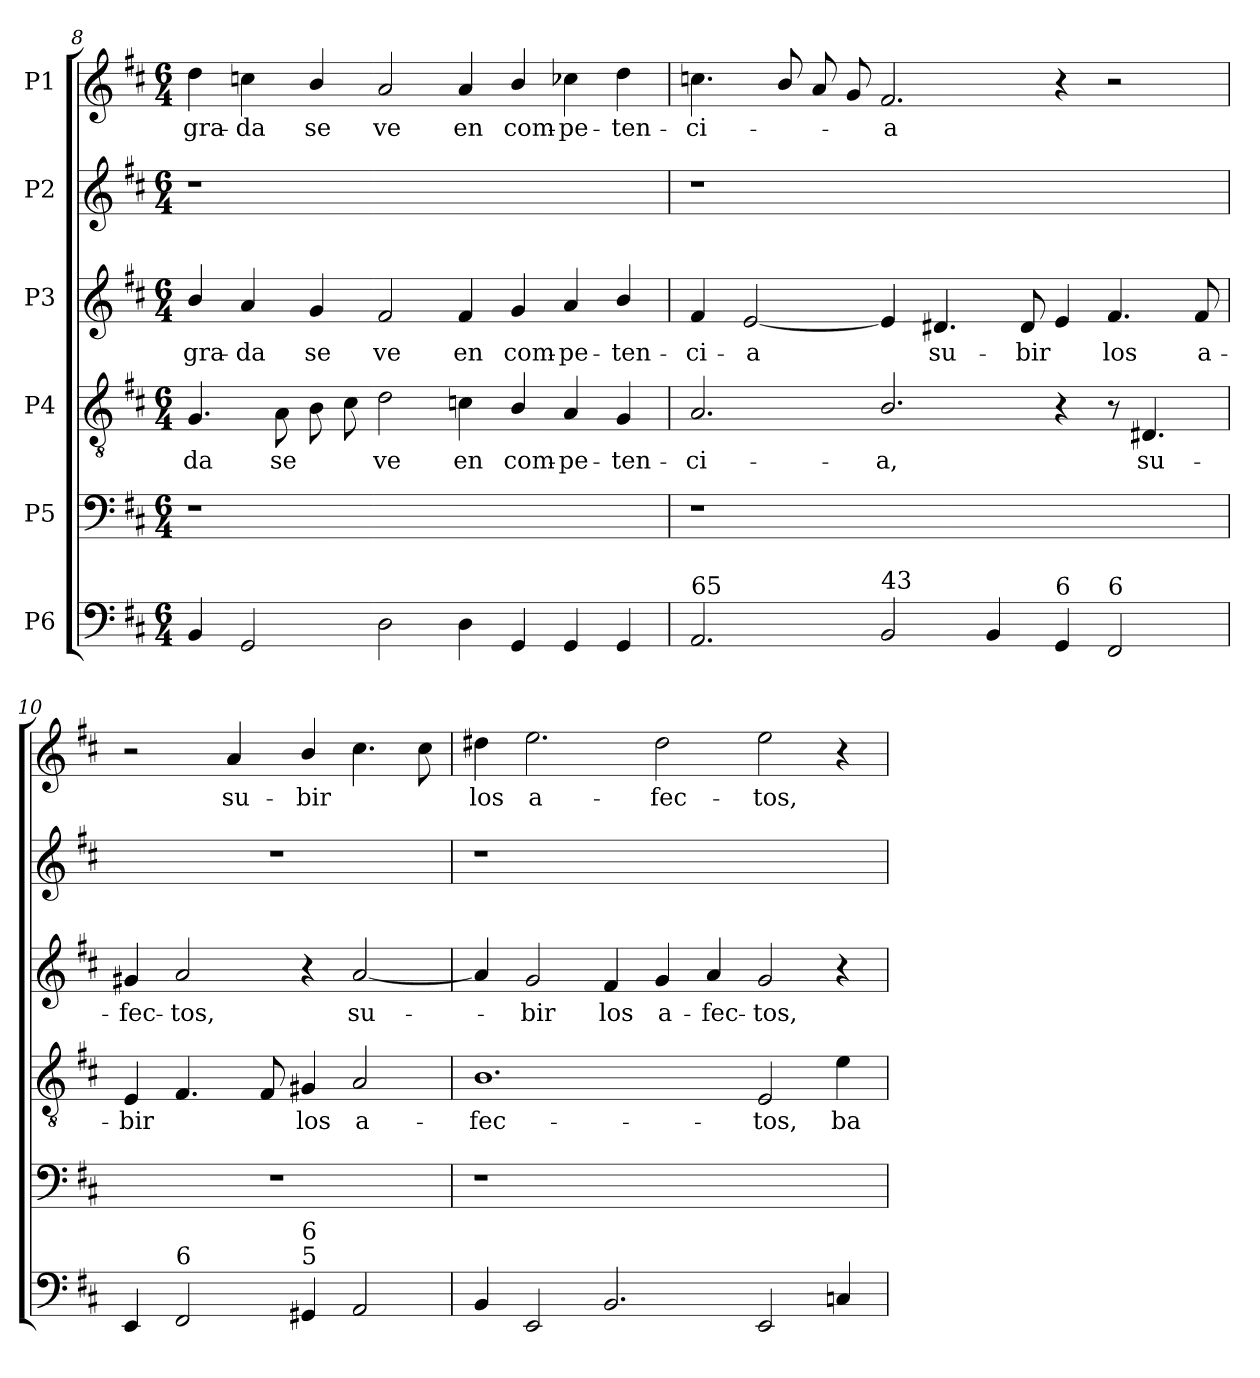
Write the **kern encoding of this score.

**kern	**kern	**kern	**text	**kern	**text	**kern	**kern	**text
*part6	*part5	*part4	*part4	*part3	*part3	*part2	*part1	*part1
*staff6	*staff5	*staff4	*staff4	*staff3	*staff3	*staff2	*staff1	*staff1
*I"P6	*I"P5	*I"P4	*	*I"P3	*	*I"P2	*I"P1	*
*clefF4	*clefF4	*clefGv2	*	*clefG2	*	*clefG2	*clefG2	*
*	*	*ITrd7c12	*	*	*	*	*	*
*k[f#c#]	*k[f#c#]	*k[f#c#]	*	*k[f#c#]	*	*k[f#c#]	*k[f#c#]	*
*D:	*D:	*D:	*	*D:	*	*D:	*D:	*
*M6/4	*M6/4	*M6/4	*	*M6/4	*	*M6/4	*M6/4	*
=8	=8	=8	=8	=8	=8	=8	=8	=8
!	!LO:N:vis=1	!	!	!	!	!	!	!
!	!	!	!LO:LY:b:color=#000000	!	!	!	!	!
!	!	!	!	!	!LO:LY:b:color=#000000	!LO:N:vis=1	!	!
!	!	!	!	!	!	!	!	!LO:LY:b:color=#000000
4BBi/	1.r	4.GGi/	-da	4bi/	gra-	1.r	4ddi\	gra-
!	!	!	!	!	!LO:LY:b:color=#000000	!	!	!
!	!	!	!	!	!	!	!	!LO:LY:b:color=#000000
2GGi/	.	.	.	4ai/	-da	.	4ccni\	-da
!	!	!	!LO:LY:b:color=#000000	!	!	!	!	!
.	.	8AAi\	se	.	.	.	.	.
!	!	!	!	!	!LO:LY:b:color=#000000	!	!	!
!	!	!	!	!	!	!	!	!LO:LY:b:color=#000000
.	.	8BBi\	.	4gi/	se	.	4bi/	se
.	.	8C#i\	.	.	.	.	.	.
!	!	!	!LO:LY:b:color=#000000	!	!	!	!	!
!	!	!	!	!	!LO:LY:b:color=#000000	!	!	!
!	!	!	!	!	!	!	!	!LO:LY:b:color=#000000
2Di\	.	2Di\	ve	2f#i/	ve	.	2ai/	ve
!	!	!	!LO:LY:b:color=#000000	!	!	!	!	!
!	!	!	!	!	!LO:LY:b:color=#000000	!	!	!
!	!	!	!	!	!	!	!	!LO:LY:b:color=#000000
4Di\	.	4Cni\	en	4f#i/	en	.	4ai/	en
!	!	!	!LO:LY:b:color=#000000	!	!	!	!	!
!	!	!	!	!	!LO:LY:b:color=#000000	!	!	!
!	!	!	!	!	!	!	!	!LO:LY:b:color=#000000
4GGi/	2.ryy	4BBi/	com-	4gi/	com-	2.ryy	4bi/	com-
!	!	!	!LO:LY:b:color=#000000	!	!	!	!	!
!	!	!	!	!	!LO:LY:b:color=#000000	!	!	!
!	!	!	!	!	!	!	!	!LO:LY:b:color=#000000
4GGi/	.	4AAi/	-pe-	4ai/	-pe-	.	4cc-Xi\	-pe-
!	!	!	!LO:LY:b:color=#000000	!	!	!	!	!
!	!	!	!	!	!LO:LY:b:color=#000000	!	!	!
!	!	!	!	!	!	!	!	!LO:LY:b:color=#000000
4GGi/	.	4GGi/	-ten-	4bi/	-ten-	.	4ddi\	-ten-
!!LO:LB:g=z
=9	=9	=9	=9	=9	=9	=9	=9	=9
!	!LO:N:vis=1	!	!	!	!	!	!	!
!	!	!	!LO:LY:b:color=#000000	!	!	!	!	!
!	!	!	!	!	!LO:LY:b:color=#000000	!LO:N:vis=1	!	!
!LO:TX:a:t=65	!	!	!	!	!	!	!	!
!	!	!	!	!	!	!	!	!LO:LY:b:color=#000000
2.AAi/	1.r	2.AAi/	-ci-	4f#i/	-ci-	1.r	4.ccni\	-ci-
!	!	!	!	!	!LO:LY:b:color=#000000	!	!	!
.	.	.	.	[2ei/	-a	.	.	.
.	.	.	.	.	.	.	8bi/	.
.	.	.	.	.	.	.	8ai/	.
.	.	.	.	.	.	.	8gi/	.
!	!	!	!LO:LY:b:color=#000000	!	!	!	!	!
!LO:TX:a:t=43	!	!	!	!	!	!	!	!
!	!	!	!	!	!	!	!	!LO:LY:b:color=#000000
2BBi/	.	2.BBi/	-a,	4ei/]	.	.	2.f#i/	-a
!	!	!	!	!	!LO:LY:b:color=#000000	!	!	!
.	.	.	.	4.d#Xi/	su-	.	.	.
4BBi/	.	.	.	.	.	.	.	.
!	!	!	!	!	!LO:LY:b:color=#000000	!	!	!
.	.	.	.	8d#i/	-bir	.	.	.
!LO:TX:a:t=6	!	!	!	!	!	!	!	!
4GGi/	2.ryy	4r	.	4ei/	.	2.ryy	4r	.
!LO:TX:a:t=6	!	!	!	!	!	!	!	!
!	!	!	!	!	!LO:LY:b:color=#000000	!	!	!
2FF#i/	.	8r	.	4.f#i/	los	.	2r	.
!	!	!	!LO:LY:b:color=#000000	!	!	!	!	!
.	.	4.DD#Xi/	su-	.	.	.	.	.
!	!	!	!	!	!LO:LY:b:color=#000000	!	!	!
.	.	.	.	8f#i/	a-	.	.	.
=10	=10	=10	=10	=10	=10	=10	=10	=10
!	!LO:N:vis=1	!	!	!	!	!	!	!
!	!	!	!LO:LY:b:color=#000000	!	!	!	!	!
!	!	!	!	!	!LO:LY:b:color=#000000	!LO:N:vis=1	!	!
4EEi/	1.r	4EEi/	-bir	4g#Xi/	-fec-	1.r	2r	.
!LO:TX:a:t=6	!	!	!	!	!	!	!	!
!	!	!	!	!	!LO:LY:b:color=#000000	!	!	!
2FF#i/	.	4.FF#i/	.	2ai/	-tos,	.	.	.
!	!	!	!	!	!	!	!	!LO:LY:b:color=#000000
.	.	.	.	.	.	.	4ai/	su-
.	.	8FF#i/	.	.	.	.	.	.
!	!	!	!LO:LY:b:color=#000000	!	!	!	!	!
!LO:TX:a:t=5	!	!	!	!	!	!	!	!
!LO:TX:t=6	!	!	!	!	!	!	!	!
!	!	!	!	!	!	!	!	!LO:LY:b:color=#000000
4GG#Xi/	.	4GG#Xi/	los	4r	.	.	4bi/	-bir
!	!	!	!LO:LY:b:color=#000000	!	!	!	!	!
!	!	!	!	!	!LO:LY:b:color=#000000	!	!	!
2AAi/	.	2AAi/	a-	[2ai/	su-	.	4.cc#i\	.
.	.	.	.	.	.	.	8cc#i\	.
=11	=11	=11	=11	=11	=11	=11	=11	=11
!	!LO:N:vis=1	!	!	!	!	!	!	!
!	!	!	!LO:LY:b:color=#000000	!	!	!LO:N:vis=1	!	!
!	!	!	!	!	!	!	!	!LO:LY:b:color=#000000
4BBi/	1.r	1.BBi	-fec-	4ai/]	.	1.r	4dd#Xi\	los
!	!	!	!	!	!LO:LY:b:color=#000000	!	!	!
!	!	!	!	!	!	!	!	!LO:LY:b:color=#000000
2EEi/	.	.	.	2gi/	-bir	.	2.eei\	a-
!	!	!	!	!	!LO:LY:b:color=#000000	!	!	!
2.BBi/	.	.	.	4f#i/	los	.	.	.
!	!	!	!	!	!LO:LY:b:color=#000000	!	!	!
!	!	!	!	!	!	!	!	!LO:LY:b:color=#000000
.	.	.	.	4gi/	a-	.	2dd#i\	-fec-
!	!	!	!	!	!LO:LY:b:color=#000000	!	!	!
.	.	.	.	4ai/	-fec-	.	.	.
!	!	!	!LO:LY:b:color=#000000	!	!	!	!	!
!	!	!	!	!	!LO:LY:b:color=#000000	!	!	!
!	!	!	!	!	!	!	!	!LO:LY:b:color=#000000
2EEi/	2.ryy	2EEi/	-tos,	2gi/	-tos,	2.ryy	2eei\	-tos,
!	!	!	!LO:LY:b:color=#000000	!	!	!	!	!
4Cni/	.	4Ei\	ba-	4r	.	.	4r	.
=	=	=	=	=	=	=	=	=
*-	*-	*-	*-	*-	*-	*-	*-	*-
